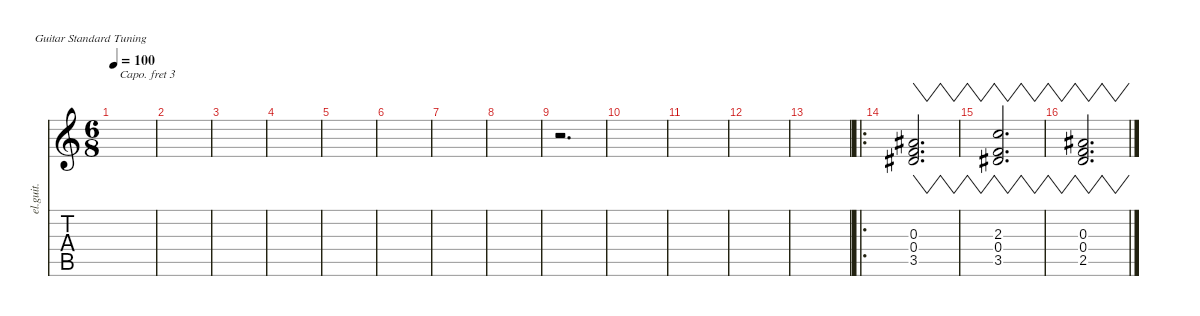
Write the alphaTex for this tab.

\defaultSystemsLayout 4
\hideDynamics
\bracketExtendMode nobrackets
\otherSystemsTrackNameOrientation horizontal
\track ("Guitar 2" "el.guit.") {instrument electricguitarclean}
\staff {score tabs}
\capo 3
\tuning (E4 B3 G3 D3 A2 E2)
\ts (6 8)
\tempo 100
\clef g2
\ks c
|
|
|
|
|
|
|
|
r.2{d} |
|
|
|
|
\ro
(3.5 0.4 0.3).2{vw d} |
(3.5 0.4 2.3).2{vw d} |
(2.5 0.4 0.3).2{vw d}
